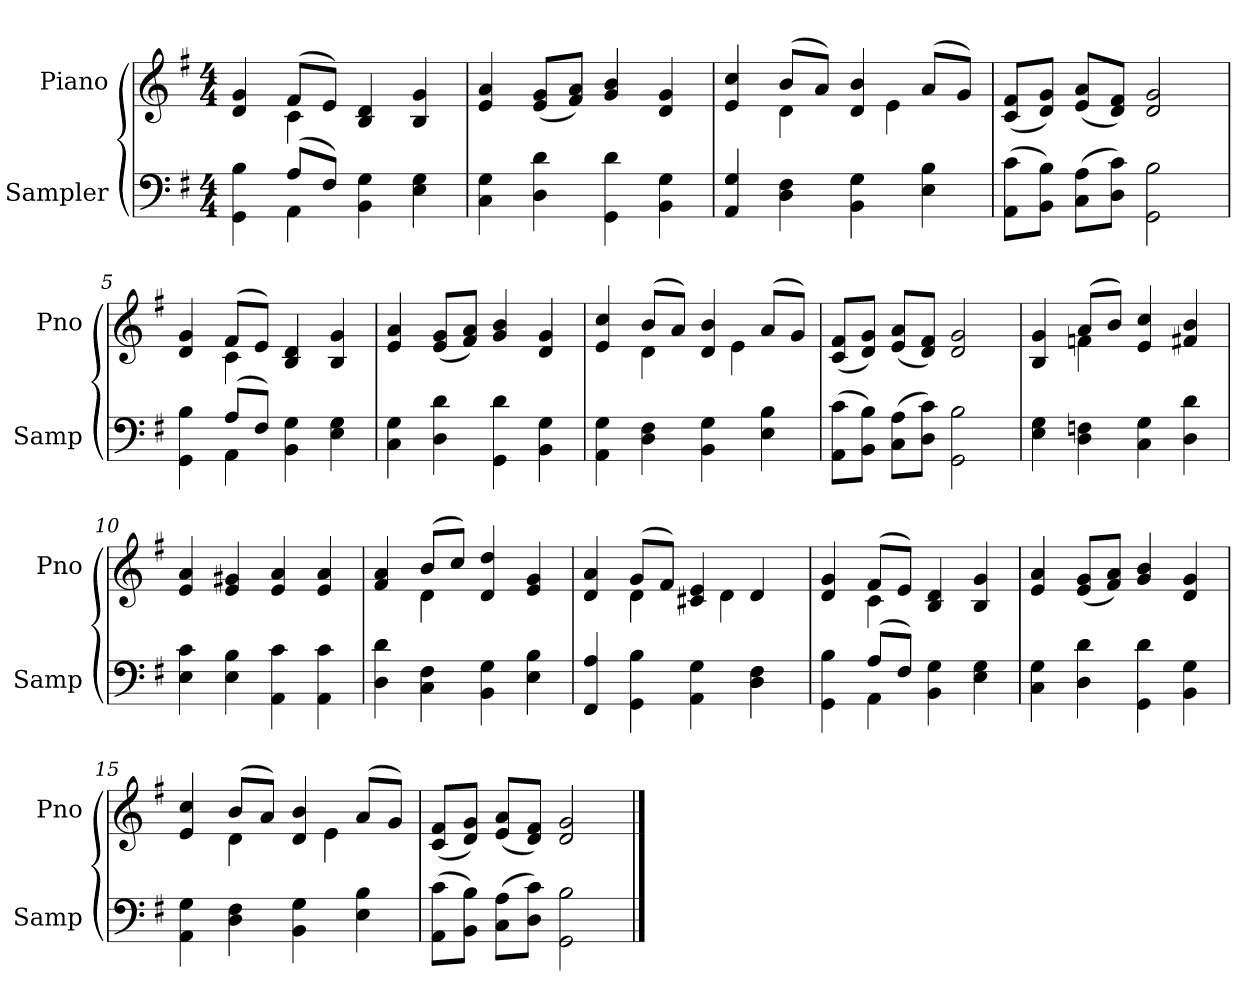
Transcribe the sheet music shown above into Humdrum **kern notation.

**kern	**kern
*part2	*part1
*staff2	*staff1
*I"Sampler	*I"Piano
*I'Samp	*I'Pno
*clefF4	*clefG2
*k[f#]	*k[f#]
*G:	*G:
*M4/4	*M4/4
=1	=1
*^	*^
4GG\ 4B\	4ryy	4d/ 4g/	4ryy
(8A/L	4AA	(8f#/L	4c
8F#/J)	.	8e/J)	.
4BB\ 4G\	2ryy	4B/ 4d/	2ryy
4E\ 4G\	.	4B/ 4g/	.
*v	*v	*	*
*	*v	*v
=2	=2
4C\ 4G\	4e/ 4a/
4D\ 4d\	(8e/ 8g/L
.	8f#/ 8a/J)
4GG\ 4d\	4g/ 4b/
4BB\ 4G\	4d/ 4g/
=3	=3
*	*^
4AA/ 4G/	4e/ 4cc/	4ryy
4D\ 4F#\	(8b/L	4d
.	8a/J)	.
4BB\ 4G\	4d/ 4b/	8ryy
.	.	4e
4E\ 4B\	(8a/L	.
.	8g/J)	8ryy
*	*v	*v
=4	=4
(8AA\ 8c\L	(8c/ 8f#/L
8BB\ 8B\J)	8d/ 8g/J)
(8C\ 8A\L	(8e/ 8a/L
8D\ 8c\J)	8d/ 8f#/J)
2GG\ 2B\	2d/ 2g/
=5	=5
*^	*^
4GG\ 4B\	4ryy	4d/ 4g/	4ryy
(8A/L	4AA	(8f#/L	4c
8F#/J)	.	8e/J)	.
4BB\ 4G\	2ryy	4B/ 4d/	2ryy
4E\ 4G\	.	4B/ 4g/	.
*v	*v	*	*
*	*v	*v
=6	=6
4C\ 4G\	4e/ 4a/
4D\ 4d\	(8e/ 8g/L
.	8f#/ 8a/J)
4GG\ 4d\	4g/ 4b/
4BB\ 4G\	4d/ 4g/
=7	=7
*	*^
4AA\ 4G\	4e/ 4cc/	4ryy
4D\ 4F#\	(8b/L	4d
.	8a/J)	.
4BB\ 4G\	4d/ 4b/	8ryy
.	.	4e
4E\ 4B\	(8a/L	.
.	8g/J)	8ryy
*	*v	*v
=8	=8
(8AA\ 8c\L	(8c/ 8f#/L
8BB\ 8B\J)	8d/ 8g/J)
(8C\ 8A\L	(8e/ 8a/L
8D\ 8c\J)	8d/ 8f#/J)
2GG\ 2B\	2d/ 2g/
=9	=9
*	*^
4E\ 4G\	4B/ 4g/	4ryy
4D\ 4Fn\	(8a/L	4fn
.	8b/J)	.
4C\ 4G\	4e/ 4cc/	2ryy
4D\ 4d\	4f#/ 4b/	.
*	*v	*v
=10	=10
4E\ 4c\	4e/ 4a/
4E\ 4B\	4e/ 4g#X/
4AA\ 4c\	4e/ 4a/
4AA\ 4c\	4e/ 4a/
=11	=11
*	*^
4D\ 4d\	4f#/ 4a/	4ryy
4C\ 4F#\	(8b/L	4d
.	8cc/J)	.
4BB\ 4G\	4d/ 4dd/	2ryy
4E\ 4B\	4e/ 4g/	.
=12	=12	=12
4FF#/ 4A/	4d/ 4a/	4ryy
4GG\ 4B\	(8g/L	4d
.	8f#/J)	.
4AA\ 4G\	4c#X/ 4e/	8ryy
.	.	4d
4D\ 4F#\	4d/	.
.	.	8ryy
=13	=13	=13
*^	*	*
4GG\ 4B\	4ryy	4d/ 4g/	4ryy
(8A/L	4AA	(8f#/L	4c
8F#/J)	.	8e/J)	.
4BB\ 4G\	2ryy	4B/ 4d/	2ryy
4E\ 4G\	.	4B/ 4g/	.
*v	*v	*	*
*	*v	*v
=14	=14
4C\ 4G\	4e/ 4a/
4D\ 4d\	(8e/ 8g/L
.	8f#/ 8a/J)
4GG\ 4d\	4g/ 4b/
4BB\ 4G\	4d/ 4g/
=15	=15
*	*^
4AA\ 4G\	4e/ 4cc/	4ryy
4D\ 4F#\	(8b/L	4d
.	8a/J)	.
4BB\ 4G\	4d/ 4b/	8ryy
.	.	4e
4E\ 4B\	(8a/L	.
.	8g/J)	8ryy
*	*v	*v
=16	=16
(8AA\ 8c\L	(8c/ 8f#/L
8BB\ 8B\J)	8d/ 8g/J)
(8C\ 8A\L	(8e/ 8a/L
8D\ 8c\J)	8d/ 8f#/J)
2GG\ 2B\	2d/ 2g/
==	==
*-	*-
